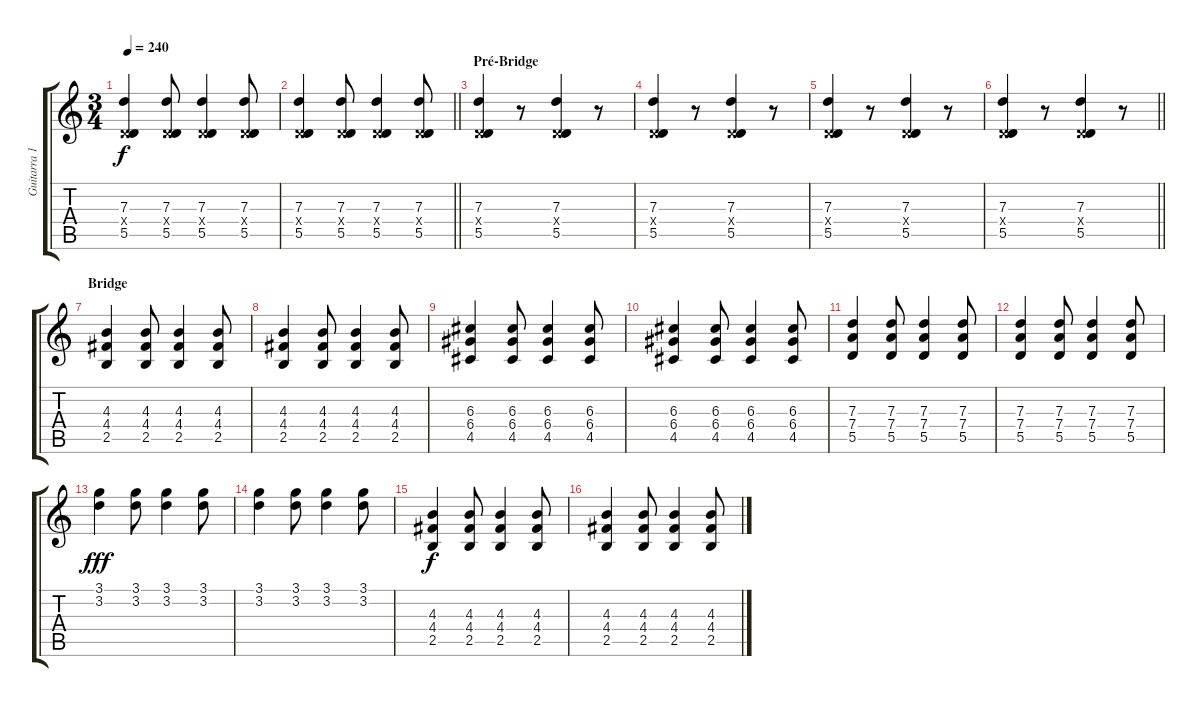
\track ("Guitarra 1 - Mathias" "Guitarra 1") {instrument distortionguitar}
\staff {score tabs}
\tuning (E4 B3 G3 D3 A2 E2) {hide}
\ts (3 4)
\tempo 240
\clef g2
\ks c
(7.3 0.4{x} 5.5).4{dy f} (7.3 0.4{x} 5.5).8 (7.3 0.4{x} 5.5).4 (7.3 0.4{x} 5.5).8 |
\barLineRight lightlight
(7.3 0.4{x} 5.5).4 (7.3 0.4{x} 5.5).8 (7.3 0.4{x} 5.5).4 (7.3 0.4{x} 5.5).8 |
\section ("" "Pré-Bridge")
(7.3 0.4{x} 5.5).4 r.8 (7.3 0.4{x} 5.5).4 r.8 |
(7.3 0.4{x} 5.5).4 r.8 (7.3 0.4{x} 5.5).4 r.8 |
(7.3 0.4{x} 5.5).4 r.8 (7.3 0.4{x} 5.5).4 r.8 |
\barLineRight lightlight
(7.3 0.4{x} 5.5).4 r.8 (7.3 0.4{x} 5.5).4 r.8 |
\section ("" "Bridge")
(4.3 4.4 2.5).4 (4.3 4.4 2.5).8 (4.3 4.4 2.5).4 (4.3 4.4 2.5).8 |
(4.3 4.4 2.5).4 (4.3 4.4 2.5).8 (4.3 4.4 2.5).4 (4.3 4.4 2.5).8 |
(6.3 6.4 4.5).4 (6.3 6.4 4.5).8 (6.3 6.4 4.5).4 (6.3 6.4 4.5).8 |
(6.3 6.4 4.5).4 (6.3 6.4 4.5).8 (6.3 6.4 4.5).4 (6.3 6.4 4.5).8 |
(7.3 7.4 5.5).4 (7.3 7.4 5.5).8 (7.3 7.4 5.5).4 (7.3 7.4 5.5).8 |
(7.3 7.4 5.5).4 (7.3 7.4 5.5).8 (7.3 7.4 5.5).4 (7.3 7.4 5.5).8 |
(3.1 3.2).4{dy fff} (3.1 3.2).8 (3.1 3.2).4 (3.1 3.2).8 |
(3.1 3.2).4 (3.1 3.2).8 (3.1 3.2).4 (3.1 3.2).8 |
(4.3 4.4 2.5).4{dy f} (4.3 4.4 2.5).8 (4.3 4.4 2.5).4 (4.3 4.4 2.5).8 |
(4.3 4.4 2.5).4 (4.3 4.4 2.5).8 (4.3 4.4 2.5).4 (4.3 4.4 2.5).8
